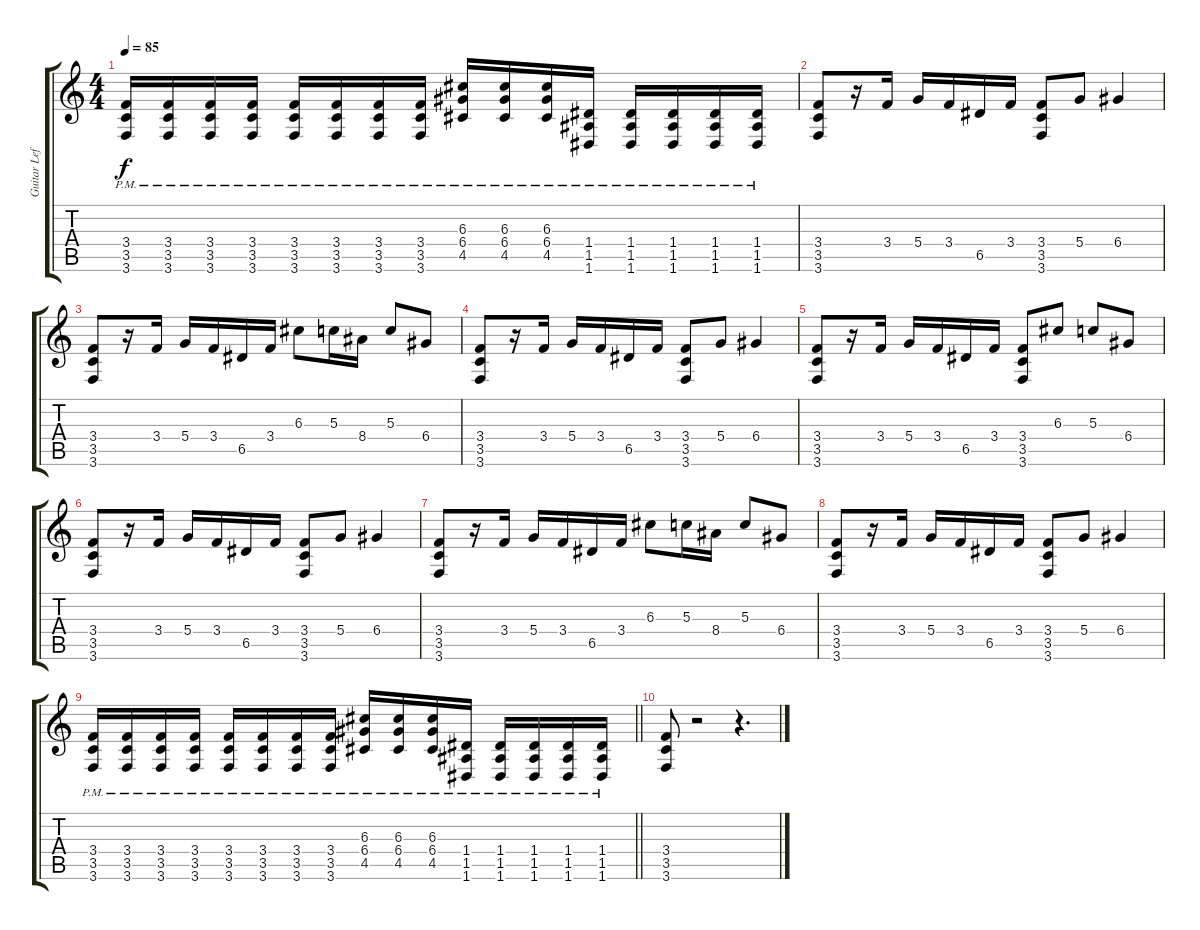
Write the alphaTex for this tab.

\track ("Guitar Left" "Guitar Lef") {instrument distortionguitar}
\staff {score tabs}
\tuning (E4 B3 G3 D3 A2 D2) {hide}
\ts (4 4)
\tempo 85
\clef g2
\ks c
(3.4{pm} 3.5{pm} 3.6{pm}).16{dy f} (3.4{pm} 3.5{pm} 3.6{pm}).16 (3.4{pm} 3.5{pm} 3.6{pm}).16 (3.4{pm} 3.5{pm} 3.6{pm}).16 (3.4{pm} 3.5{pm} 3.6{pm}).16 (3.4{pm} 3.5{pm} 3.6{pm}).16 (3.4{pm} 3.5{pm} 3.6{pm}).16 (3.4{pm} 3.5{pm} 3.6{pm}).16 (6.3{pm} 6.4{pm} 4.5{pm}).16 (6.3{pm} 6.4{pm} 4.5{pm}).16 (6.3{pm} 6.4{pm} 4.5{pm}).16 (1.4{pm} 1.5{pm} 1.6{pm}).16 (1.4{pm} 1.5{pm} 1.6{pm}).16 (1.4{pm} 1.5{pm} 1.6{pm}).16 (1.4{pm} 1.5{pm} 1.6{pm}).16 (1.4{pm} 1.5{pm} 1.6{pm}).16 |
(3.4 3.5 3.6).8 r.16 3.4.16 5.4.16 3.4.16 6.5.16 3.4.16 (3.4 3.5 3.6).8 5.4.8 6.4.4 |
(3.4 3.5 3.6).8 r.16 3.4.16 5.4.16 3.4.16 6.5.16 3.4.16 6.3.8 5.3.16 8.4.16 5.3.8 6.4.8 |
(3.4 3.5 3.6).8 r.16 3.4.16 5.4.16 3.4.16 6.5.16 3.4.16 (3.4 3.5 3.6).8 5.4.8 6.4.4 |
(3.4 3.5 3.6).8 r.16 3.4.16 5.4.16 3.4.16 6.5.16 3.4.16 (3.4 3.5 3.6).8 6.3.8 5.3.8 6.4.8 |
(3.4 3.5 3.6).8 r.16 3.4.16 5.4.16 3.4.16 6.5.16 3.4.16 (3.4 3.5 3.6).8 5.4.8 6.4.4 |
(3.4 3.5 3.6).8 r.16 3.4.16 5.4.16 3.4.16 6.5.16 3.4.16 6.3.8 5.3.16 8.4.16 5.3.8 6.4.8 |
(3.4 3.5 3.6).8 r.16 3.4.16 5.4.16 3.4.16 6.5.16 3.4.16 (3.4 3.5 3.6).8 5.4.8 6.4.4 |
\barLineRight lightlight
(3.4{pm} 3.5{pm} 3.6{pm}).16 (3.4{pm} 3.5{pm} 3.6{pm}).16 (3.4{pm} 3.5{pm} 3.6{pm}).16 (3.4{pm} 3.5{pm} 3.6{pm}).16 (3.4{pm} 3.5{pm} 3.6{pm}).16 (3.4{pm} 3.5{pm} 3.6{pm}).16 (3.4{pm} 3.5{pm} 3.6{pm}).16 (3.4{pm} 3.5{pm} 3.6{pm}).16 (6.3{pm} 6.4{pm} 4.5{pm}).16 (6.3{pm} 6.4{pm} 4.5{pm}).16 (6.3{pm} 6.4{pm} 4.5{pm}).16 (1.4{pm} 1.5{pm} 1.6{pm}).16 (1.4{pm} 1.5{pm} 1.6{pm}).16 (1.4{pm} 1.5{pm} 1.6{pm}).16 (1.4{pm} 1.5{pm} 1.6{pm}).16 (1.4{pm} 1.5{pm} 1.6{pm}).16 |
(3.4 3.5 3.6).8 r.2 r.4{d}
